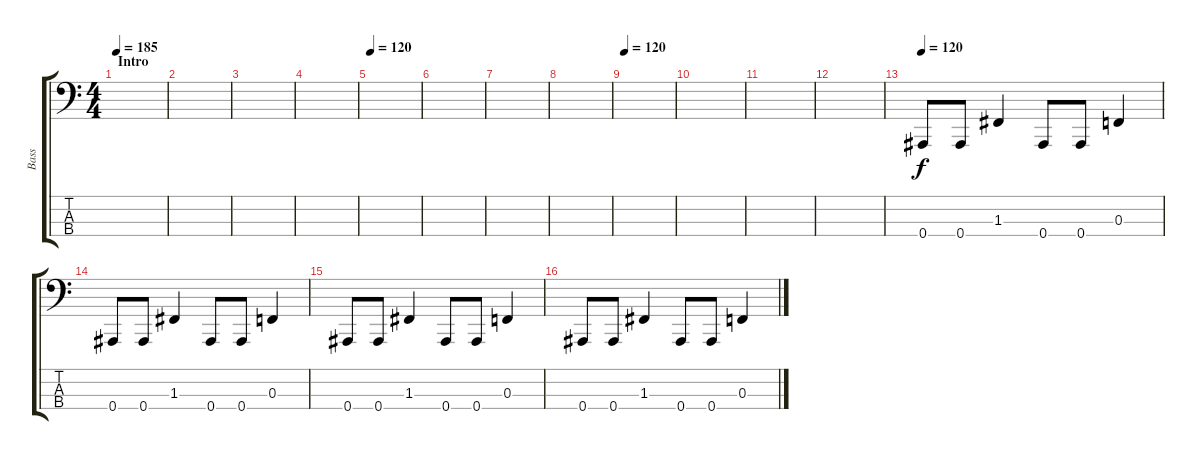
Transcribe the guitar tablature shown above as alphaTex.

\track ("Bass" "Bass") {instrument electricbassfinger}
\staff {score tabs}
\tuning (Eb2 Bb1 F1 Bb0) {hide}
\ts (4 4)
\section ("" "Intro")
\tempo 185
\tempo 120
\tempo 185
\clef f4
\ks c
|
|
|
|
\tempo 120
|
|
|
|
\tempo 120
|
|
|
|
\tempo 120
0.4.8 0.4.8 1.3.4 0.4.8 0.4.8 0.3.4 |
0.4.8 0.4.8 1.3.4 0.4.8 0.4.8 0.3.4 |
0.4.8 0.4.8 1.3.4 0.4.8 0.4.8 0.3.4 |
0.4.8 0.4.8 1.3.4 0.4.8 0.4.8 0.3.4
